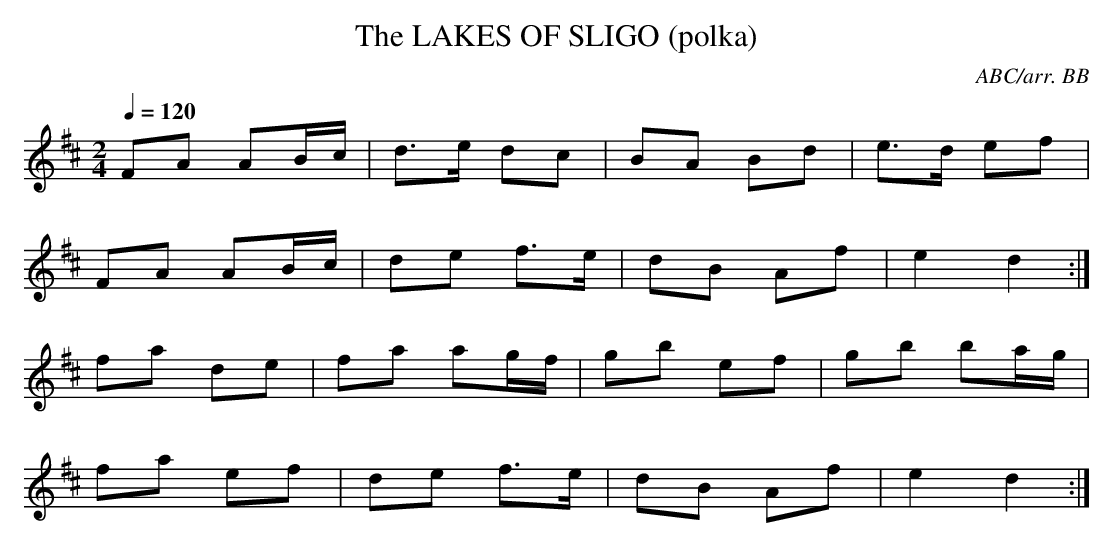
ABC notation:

X:1
T:LAKES OF SLIGO (polka), The
C:ABC/arr. BB
Q:1/4=120
M:2/4
L:1/8
K:D
FA AB/c/|d>e dc|BA Bd|e>d ef|
FA AB/c/|de f>e|dB Af|e2 d2 :|
fa de|fa ag/f/|gb ef|gb ba/g/|
fa ef|de f>e|dB Af|e2 d2 :|
